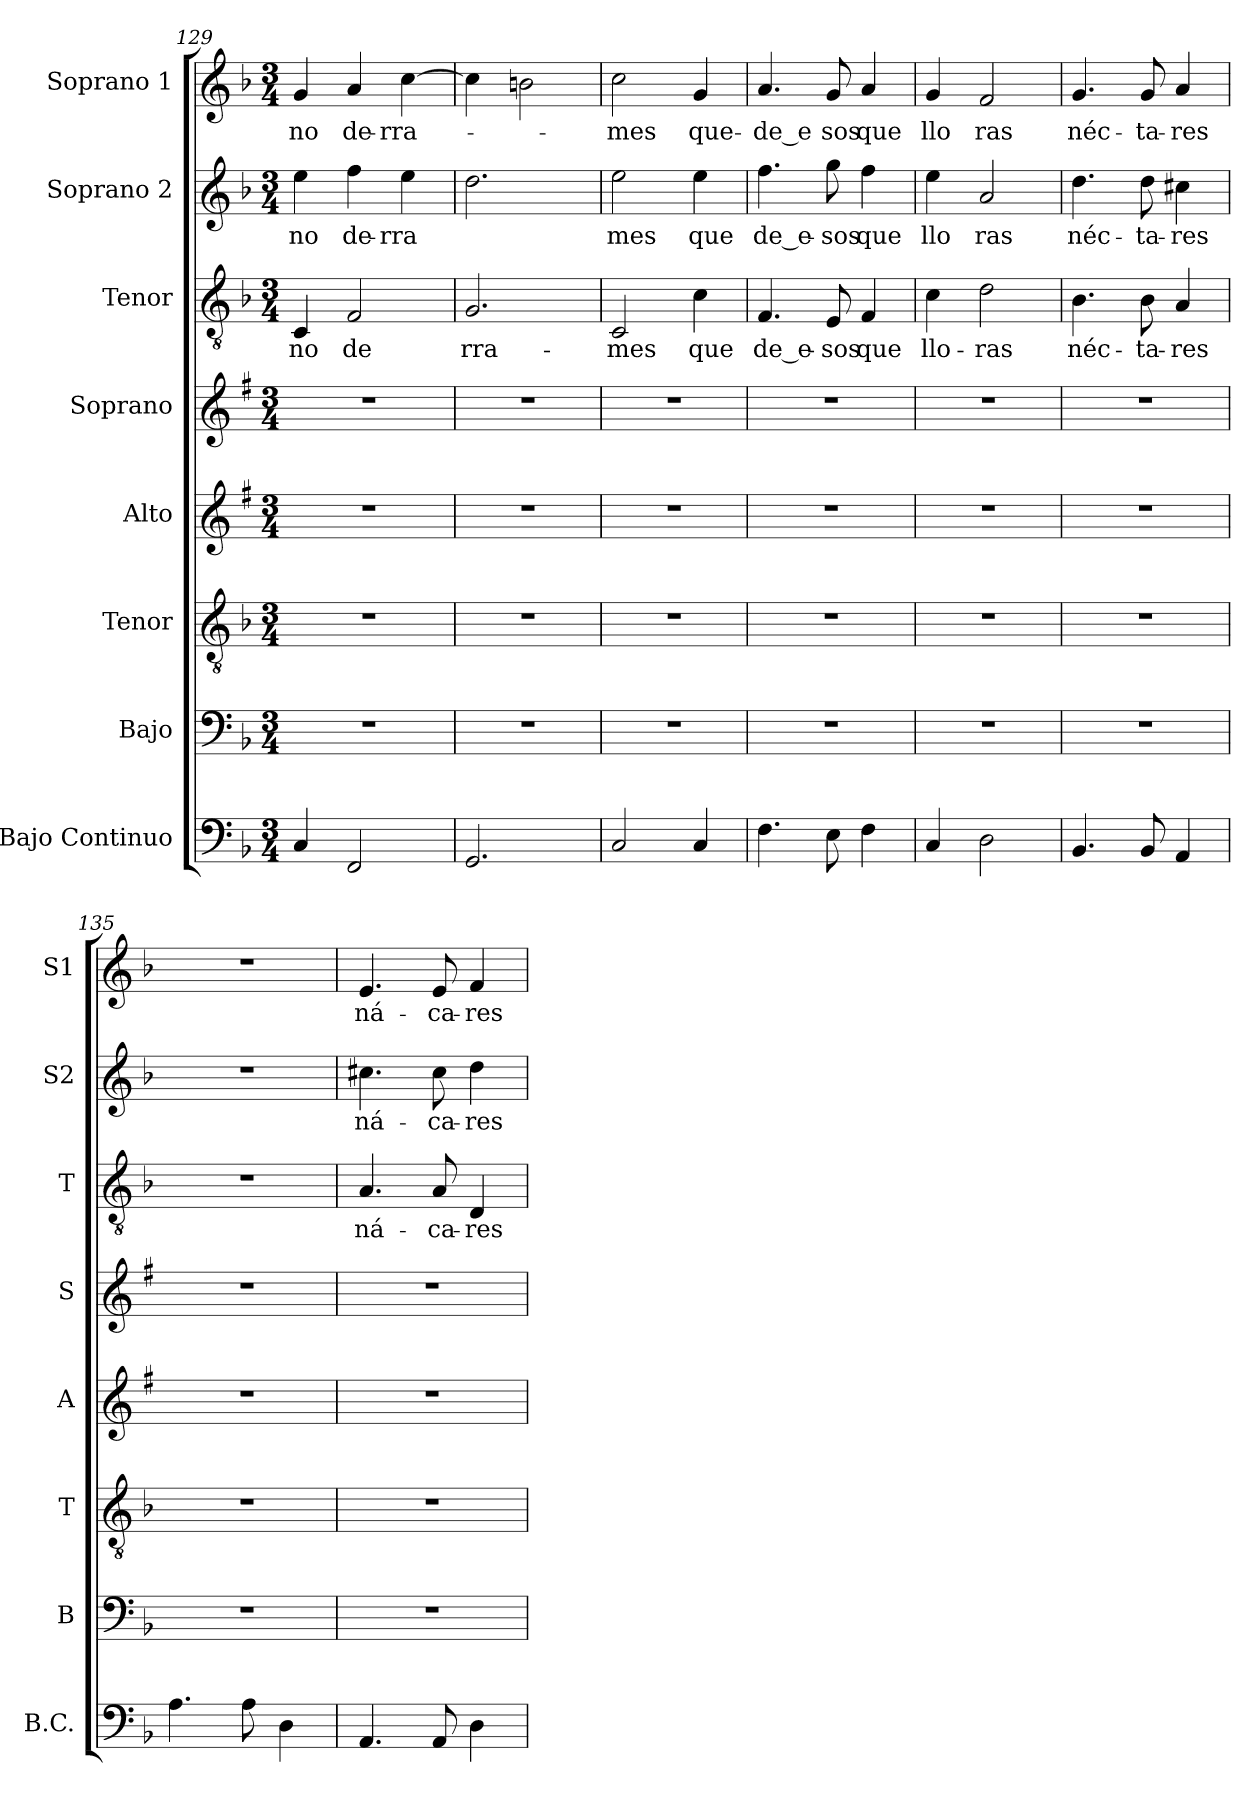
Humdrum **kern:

**kern	**kern	**kern	**kern	**kern	**kern	**text	**kern	**text	**kern	**text
*part8	*part7	*part6	*part5	*part4	*part3	*part3	*part2	*part2	*part1	*part1
*staff8	*staff7	*staff6	*staff5	*staff4	*staff3	*staff3	*staff2	*staff2	*staff1	*staff1
*I"Bajo Continuo	*I"Bajo	*I"Tenor	*I"Alto	*I"Soprano	*I"Tenor	*	*I"Soprano 2	*	*I"Soprano 1	*
*I'B.C.	*I'B	*I'T	*I'A	*I'S	*I'T	*	*I'S2	*	*I'S1	*
*clefF4	*clefF4	*clefGv2	*clefG2	*clefG2	*clefGv2	*	*clefG2	*	*clefG2	*
*	*	*	*ITrd1c2	*ITrd1c2	*	*	*	*	*	*
*k[b-]	*k[b-]	*k[b-]	*k[b-]	*k[b-]	*k[b-]	*	*k[b-]	*	*k[b-]	*
*F:	*F:	*F:	*F:	*F:	*F:	*	*F:	*	*F:	*
*M3/4	*M3/4	*M3/4	*M3/4	*M3/4	*M3/4	*	*M3/4	*	*M3/4	*
=129	=129	=129	=129	=129	=129	=129	=129	=129	=129	=129
4C/	2.r	2.r	2.r	2.r	4C/	no	4ee\	no	4g/	no
2FF/	.	.	.	.	2F/	de	4ff\	de-	4a/	de-
.	.	.	.	.	.	.	4ee\	-rra	[4cc\	-rra-
=130	=130	=130	=130	=130	=130	=130	=130	=130	=130	=130
2.GG/	2.r	2.r	2.r	2.r	2.G/	rra-	2.dd\	.	4cc\]	.
.	.	.	.	.	.	.	.	.	2bn\	.
=131	=131	=131	=131	=131	=131	=131	=131	=131	=131	=131
2C/	2.r	2.r	2.r	2.r	2C/	-mes	2ee\	mes	2cc\	-mes
4C/	.	.	.	.	4c\	que	4ee\	que	4g/	que-
=132	=132	=132	=132	=132	=132	=132	=132	=132	=132	=132
4.F\	2.r	2.r	2.r	2.r	4.F/	de_e-	4.ff\	de_e-	4.a/	-de_e
8E\	.	.	.	.	8E/	-sos	8gg\	-sos	8g/	sos
4F\	.	.	.	.	4F/	que	4ff\	que	4a/	que
=133	=133	=133	=133	=133	=133	=133	=133	=133	=133	=133
4C/	2.r	2.r	2.r	2.r	4c\	llo-	4ee\	llo	4g/	llo
2D\	.	.	.	.	2d\	-ras	2a/	ras	2f/	ras
!!LO:PB:g=z
=134	=134	=134	=134	=134	=134	=134	=134	=134	=134	=134
4.BB-/	2.r	2.r	2.r	2.r	4.B-\	néc-	4.dd\	néc-	4.g/	néc-
8BB-/	.	.	.	.	8B-\	-ta-	8dd\	-ta-	8g/	-ta-
4AA/	.	.	.	.	4A/	-res	4cc#X\	-res	4a/	-res
=135	=135	=135	=135	=135	=135	=135	=135	=135	=135	=135
4.A\	2.r	2.r	2.r	2.r	2.r	.	2.r	.	2.r	.
8A\	.	.	.	.	.	.	.	.	.	.
4D\	.	.	.	.	.	.	.	.	.	.
=136	=136	=136	=136	=136	=136	=136	=136	=136	=136	=136
4.AA/	2.r	2.r	2.r	2.r	4.A/	ná-	4.cc#X\	ná-	4.e/	ná-
8AA/	.	.	.	.	8A/	-ca-	8cc#\	-ca-	8e/	-ca-
4D\	.	.	.	.	4D/	-res	4dd\	-res	4f/	-res
=	=	=	=	=	=	=	=	=	=	=
*-	*-	*-	*-	*-	*-	*-	*-	*-	*-	*-
